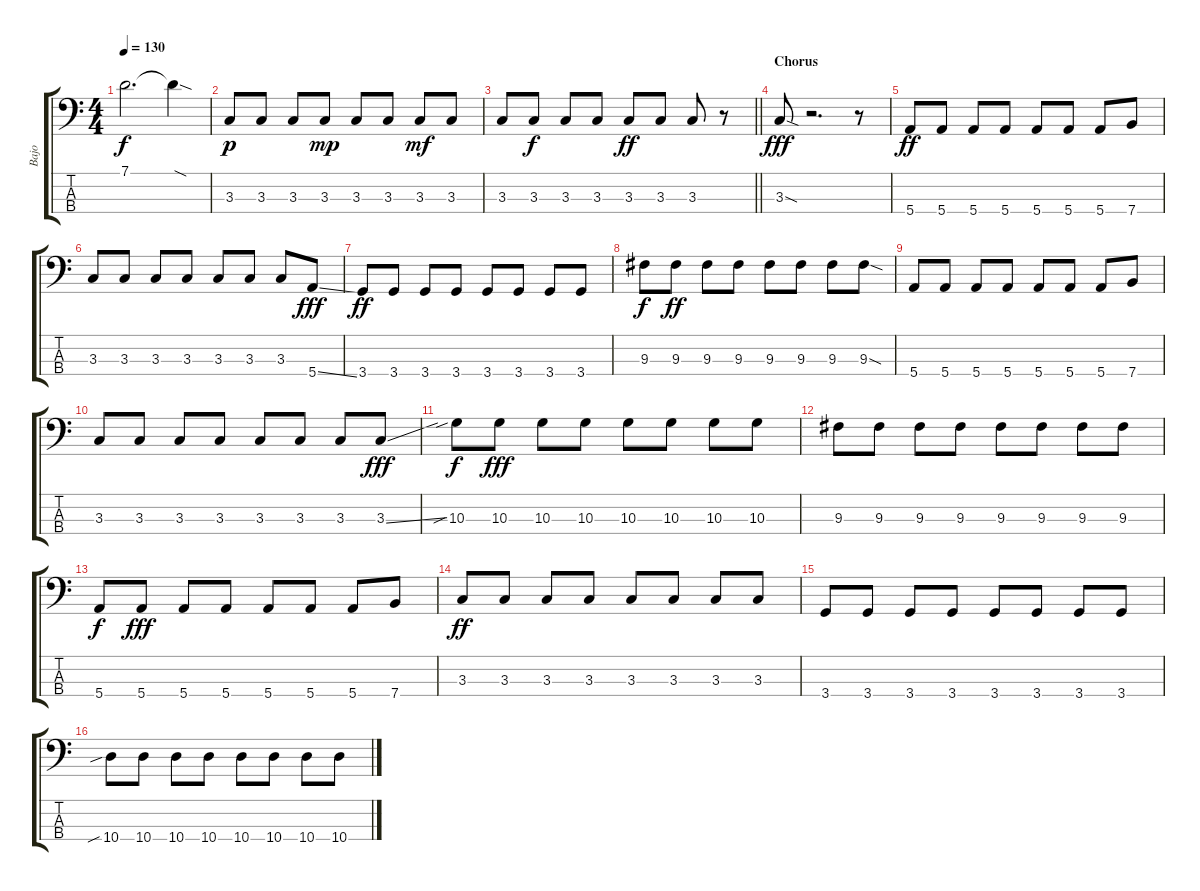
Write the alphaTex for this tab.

\track ("Bajo" "Bajo") {instrument electricbassfinger}
\staff {score tabs}
\tuning (G2 D2 A1 E1) {hide}
\ts (4 4)
\tempo 130
\clef f4
\ks c
7.1.2{d dy f} 7.1{sod t}.4 |
3.3.8{dy p} 3.3.8 3.3.8 3.3.8{dy mp} 3.3.8 3.3.8 3.3.8{dy mf} 3.3.8 |
\barLineRight lightlight
3.3.8 3.3.8{dy f} 3.3.8 3.3.8 3.3.8{dy ff} 3.3.8 3.3.8 r.8 |
\section ("" "Chorus")
3.3{sod}.8{dy fff} r.2{d} r.8 |
5.4.8{dy ff} 5.4.8 5.4.8 5.4.8 5.4.8 5.4.8 5.4.8 7.4.8 |
3.3.8 3.3.8 3.3.8 3.3.8 3.3.8 3.3.8 3.3.8 5.4{ss}.8{dy fff} |
3.4.8{dy ff} 3.4.8 3.4.8 3.4.8 3.4.8 3.4.8 3.4.8 3.4.8 |
9.3.8{dy f} 9.3.8{dy ff} 9.3.8 9.3.8 9.3.8 9.3.8 9.3.8 9.3{sod}.8 |
5.4.8 5.4.8 5.4.8 5.4.8 5.4.8 5.4.8 5.4.8 7.4.8 |
3.3.8 3.3.8 3.3.8 3.3.8 3.3.8 3.3.8 3.3.8 3.3{ss}.8{dy fff} |
10.3{sib}.8{dy f} 10.3.8{dy fff} 10.3.8 10.3.8 10.3.8 10.3.8 10.3.8 10.3.8 |
9.3.8 9.3.8 9.3.8 9.3.8 9.3.8 9.3.8 9.3.8 9.3.8 |
5.4.8{dy f} 5.4.8{dy fff} 5.4.8 5.4.8 5.4.8 5.4.8 5.4.8 7.4.8 |
3.3.8{dy ff} 3.3.8 3.3.8 3.3.8 3.3.8 3.3.8 3.3.8 3.3.8 |
3.4.8 3.4.8 3.4.8 3.4.8 3.4.8 3.4.8 3.4.8 3.4.8 |
10.4{sib}.8 10.4.8 10.4.8 10.4.8 10.4.8 10.4.8 10.4.8 10.4.8
